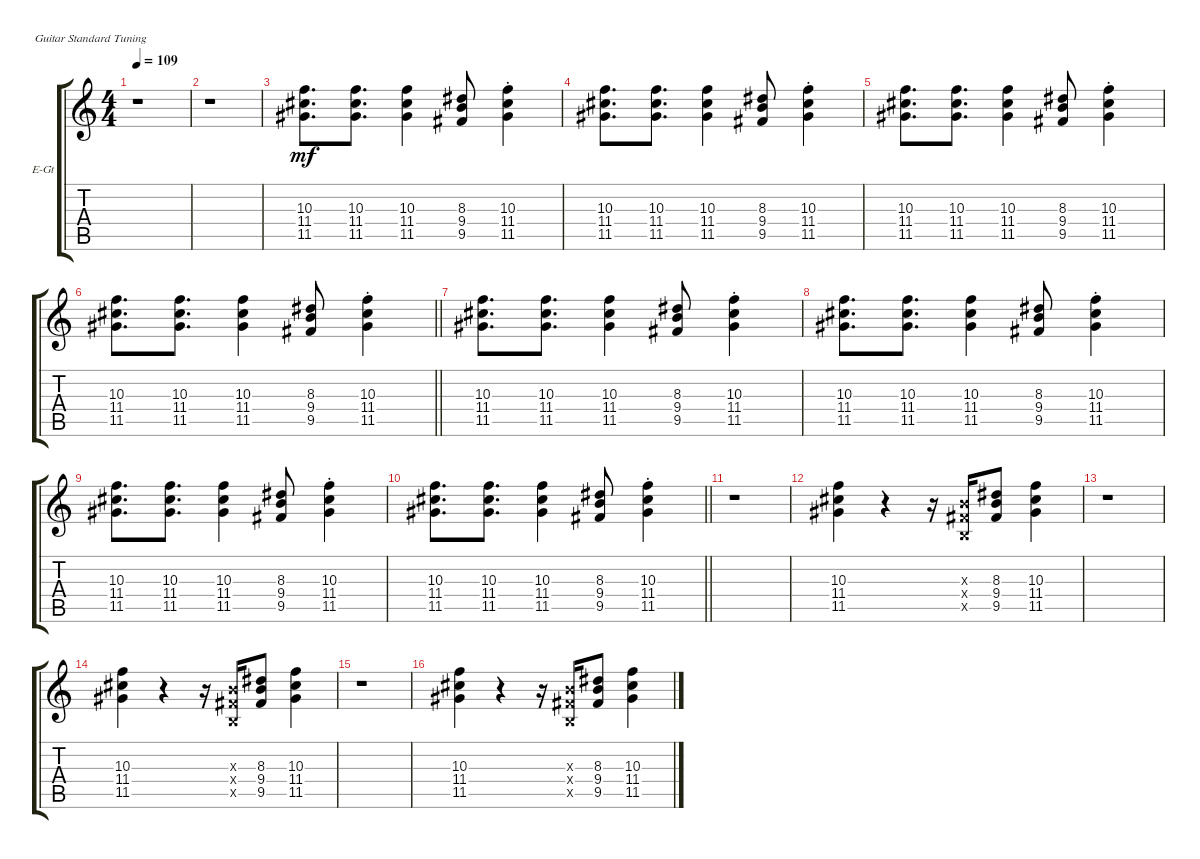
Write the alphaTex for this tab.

\defaultSystemsLayout 4
\bracketExtendMode groupsimilarinstruments
\firstSystemTrackNameOrientation horizontal
\otherSystemsTrackNameOrientation horizontal
\track ("Electric Guitar" "E-Gt") {instrument overdrivenguitar}
\staff {score tabs}
\tuning (E4 B3 G3 D3 A2 E2)
\ts (4 4)
\tempo 109
\clef g2
\scale
0.38796
\ks c
r.1{dy mf instrument overdrivenguitar} |
\scale
0.204013 r.1 |
\scale
0.204013 (10.3 11.4 11.5).8{d} (10.3 11.4 11.5).8{d} (10.3 11.4 11.5).4 (8.3 9.4 9.5).8 (10.3{st} 11.4{st} 11.5{st}).4 |
\scale
0.204013 (10.3 11.4 11.5).8{d} (10.3 11.4 11.5).8{d} (10.3 11.4 11.5).4 (8.3 9.4 9.5).8 (10.3{st} 11.4{st} 11.5{st}).4 |
\scale
0.238281 (10.3 11.4 11.5).8{d} (10.3 11.4 11.5).8{d} (10.3 11.4 11.5).4 (8.3 9.4 9.5).8 (10.3{st} 11.4{st} 11.5{st}).4 |
\scale
0.238281
\barLineRight lightlight
(10.3 11.4 11.5).8{d} (10.3 11.4 11.5).8{d} (10.3 11.4 11.5).4 (8.3 9.4 9.5).8 (10.3{st} 11.4{st} 11.5{st}).4 |
\scale
0.285156 (10.3 11.4 11.5).8{d} (10.3 11.4 11.5).8{d} (10.3 11.4 11.5).4 (8.3 9.4 9.5).8 (10.3{st} 11.4{st} 11.5{st}).4 |
\scale
0.238281 (10.3 11.4 11.5).8{d} (10.3 11.4 11.5).8{d} (10.3 11.4 11.5).4 (8.3 9.4 9.5).8 (10.3{st} 11.4{st} 11.5{st}).4 |
\scale
0.25 (10.3 11.4 11.5).8{d} (10.3 11.4 11.5).8{d} (10.3 11.4 11.5).4 (8.3 9.4 9.5).8 (10.3{st} 11.4{st} 11.5{st}).4 |
\scale
0.25
\barLineRight lightlight
(10.3 11.4 11.5).8{d} (10.3 11.4 11.5).8{d} (10.3 11.4 11.5).4 (8.3 9.4 9.5).8 (10.3{st} 11.4{st} 11.5{st}).4 |
\scale
0.25 r.1 |
(10.3 11.4 11.5).4 r.4 r.16 (4.3{x} 4.4{x} 2.5{x}).16 (8.3 9.4 9.5).8 (10.3 11.4 11.5).4 |
\scale
0.25 r.1 |
(10.3 11.4 11.5).4 r.4 r.16 (4.3{x} 4.4{x} 2.5{x}).16 (8.3 9.4 9.5).8 (10.3 11.4 11.5).4 |
\scale
0.25 r.1 |
(10.3 11.4 11.5).4 r.4 r.16 (4.3{x} 4.4{x} 2.5{x}).16 (8.3 9.4 9.5).8 (10.3 11.4 11.5).4
